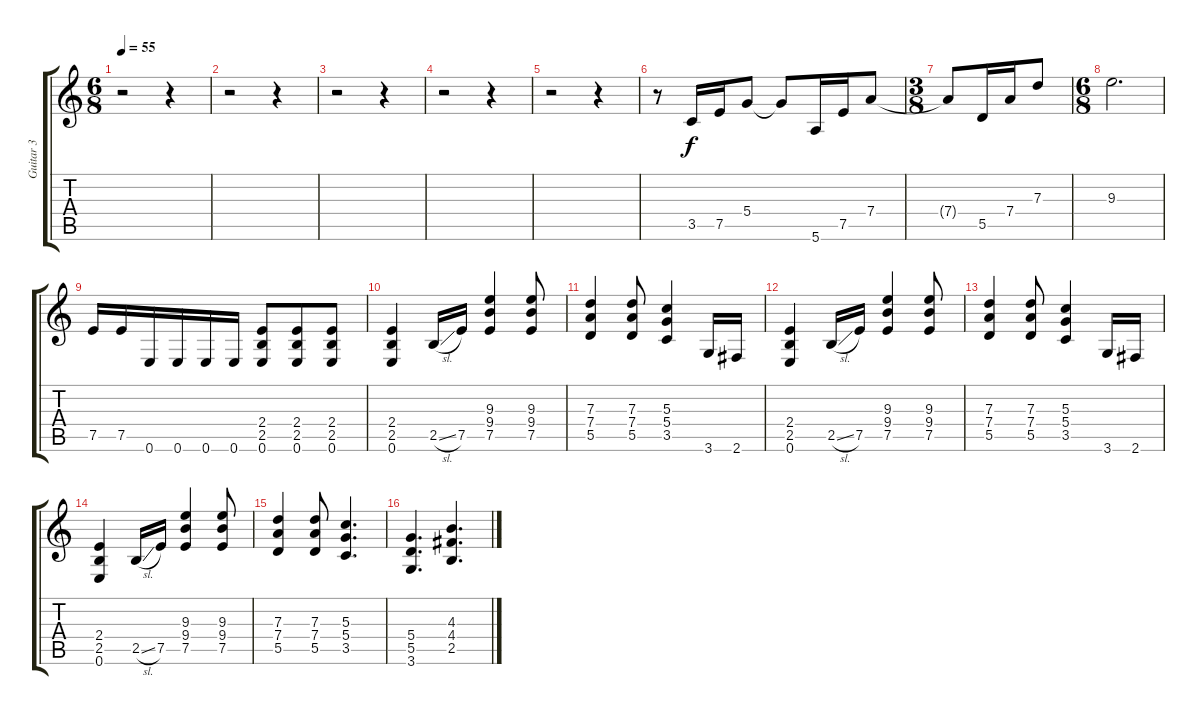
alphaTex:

\track ("Guitar 3" "Guitar 3") {mute instrument distortionguitar}
\staff {score tabs}
\tuning (E4 B3 G3 D3 A2 E2) {hide}
\ts (6 8)
\tempo 55
\clef g2
\ks c
r.2{dy f} r.4 |
r.2 r.4 |
r.2 r.4 |
r.2 r.4 |
r.2 r.4 |
r.8{volume 16 balance 15} 3.5.16 7.5.16 5.4.8 5.4{t}.8 5.6.16 7.5.16 7.4.8 |
\ts (3 8)
7.4{t}.8 5.5.16 7.4.16 7.3.8 |
\ts (6 8)
9.3.2{d} |
7.5.16{volume 16 balance 1} 7.5.16 0.6.16 0.6.16 0.6.16 0.6.16 (2.4 2.5 0.6).8 (2.4 2.5 0.6).8 (2.4 2.5 0.6).8 |
(2.4 2.5 0.6).4 2.5{sl}.16 7.5.16 (9.3 9.4 7.5).4 (9.3 9.4 7.5).8 |
(7.3 7.4 5.5).4 (7.3 7.4 5.5).8 (5.3 5.4 3.5).4 3.6.16 2.6.16 |
(2.4 2.5 0.6).4 2.5{sl}.16 7.5.16 (9.3 9.4 7.5).4 (9.3 9.4 7.5).8 |
(7.3 7.4 5.5).4 (7.3 7.4 5.5).8 (5.3 5.4 3.5).4 3.6.16 2.6.16 |
(2.4 2.5 0.6).4 2.5{sl}.16 7.5.16 (9.3 9.4 7.5).4 (9.3 9.4 7.5).8 |
(7.3 7.4 5.5).4 (7.3 7.4 5.5).8 (5.3 5.4 3.5).4{d} |
(5.4 5.5 3.6).4{d} (4.3 4.4 2.5).4{d}
